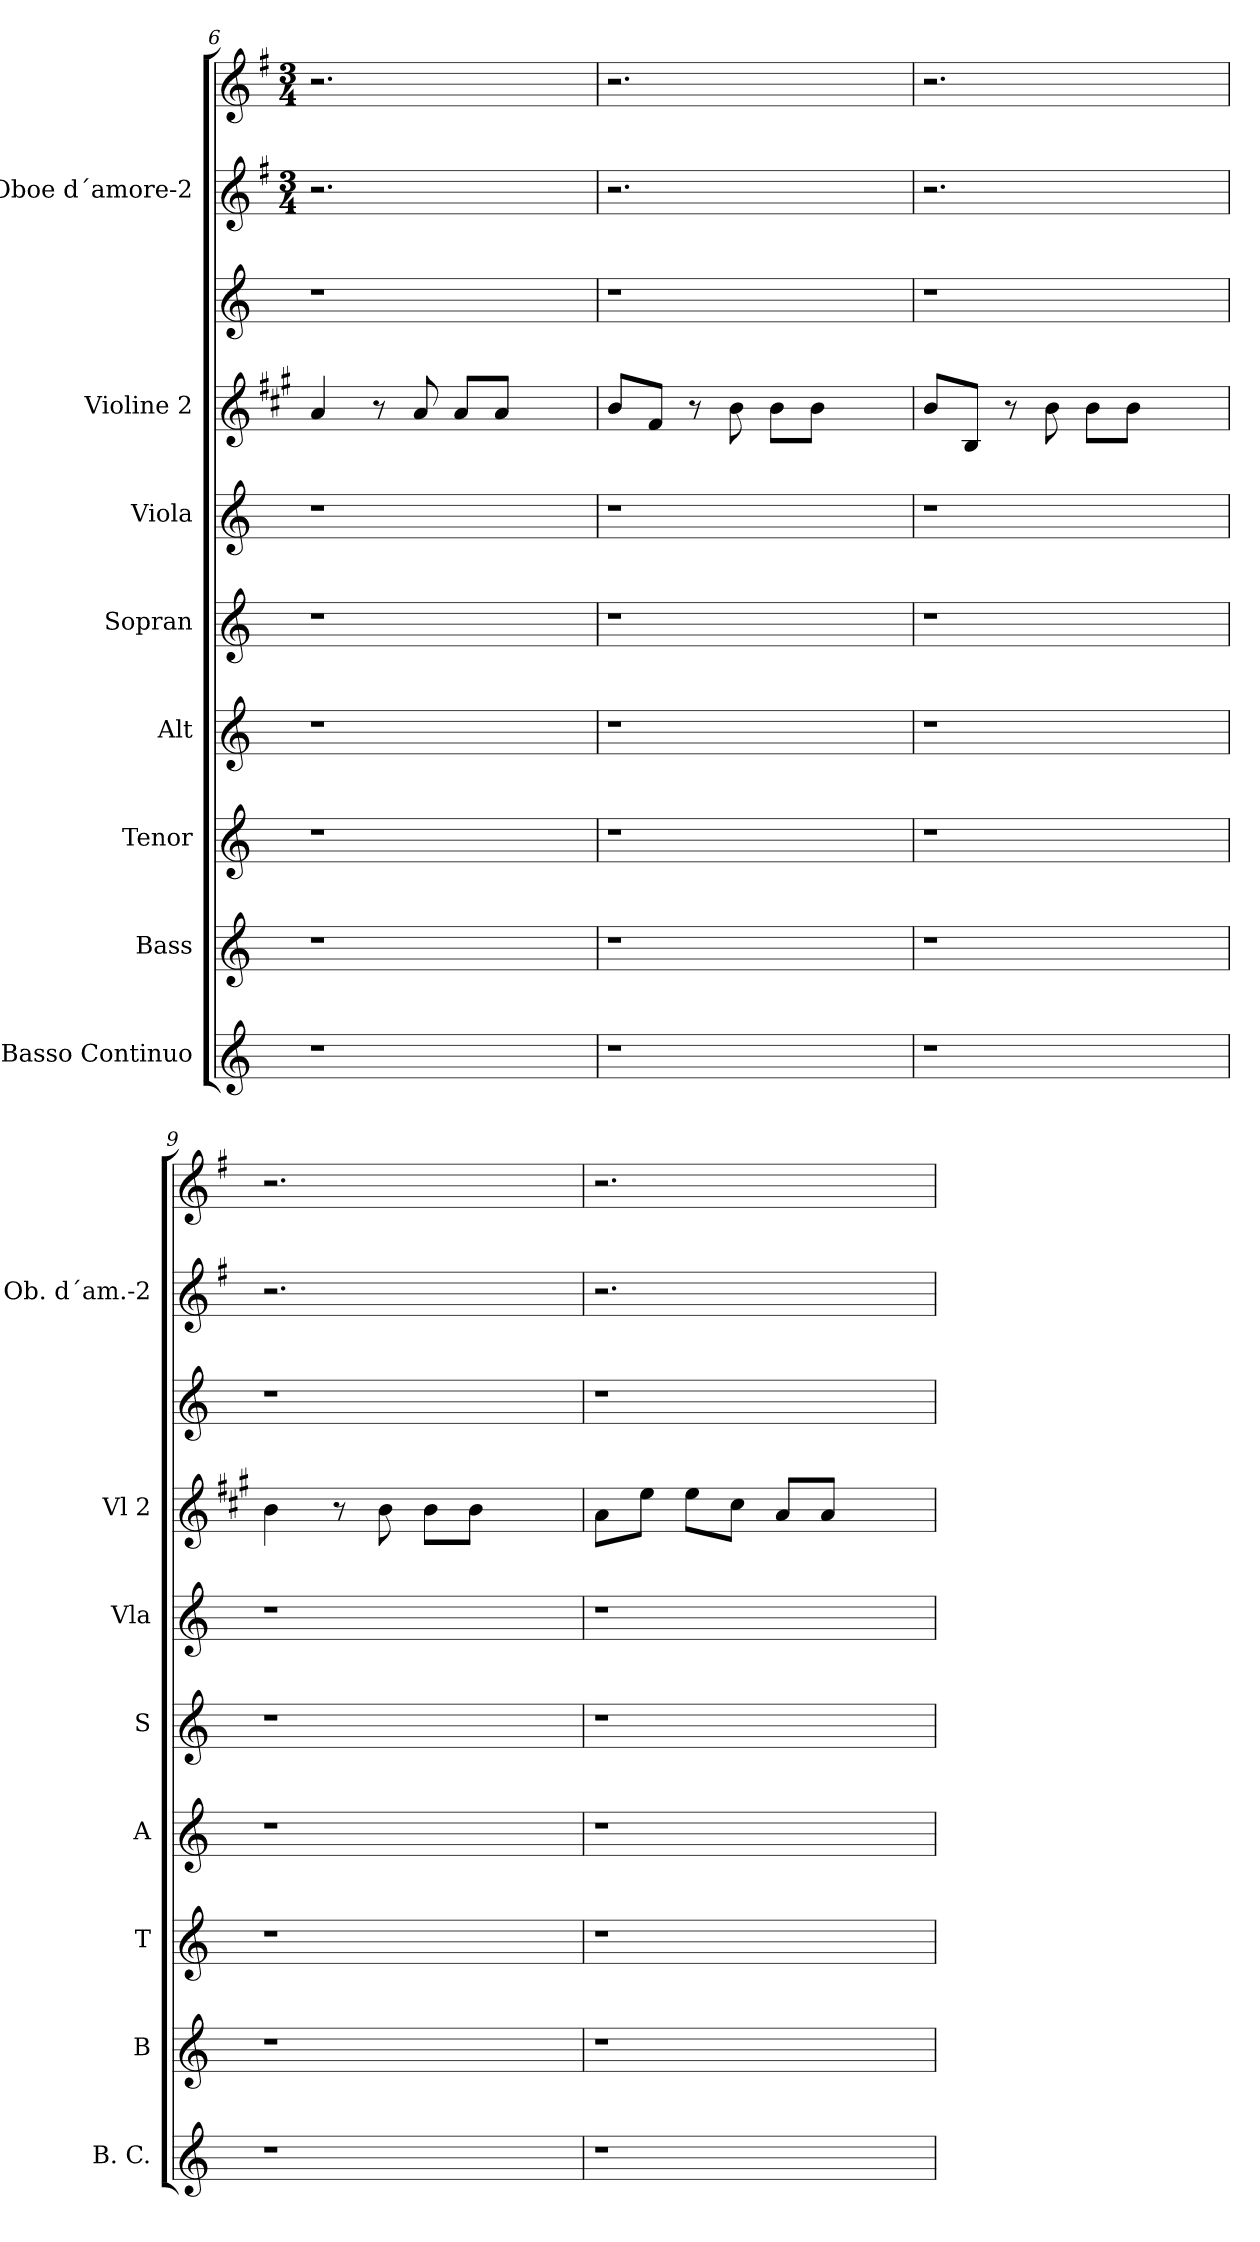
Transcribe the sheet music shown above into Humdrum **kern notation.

**kern	**kern	**kern	**kern	**kern	**kern	**kern	**kern	**kern	**kern
*part8	*part7	*part6	*part5	*part4	*part3	*part2	*part2	*part1	*part1
*staff10	*staff9	*staff8	*staff7	*staff6	*staff5	*staff4	*staff3	*staff2	*staff1
*I"Basso Continuo	*I"Bass	*I"Tenor	*I"Alt	*I"Sopran	*I"Viola	*I"Violine 2	*	*I"Oboe d´amore-2	*
*I'B. C.	*I'B	*I'T	*I'A	*I'S	*I'Vla	*I'Vl 2	*	*I'Ob. d´am.-2	*
*clefG2	*clefG2	*clefG2	*clefG2	*clefG2	*clefG2	*clefG2	*clefG2	*clefG2	*clefG2
*	*	*	*	*	*	*	*	*ITrd4c7	*ITrd4c7
*k[]	*k[]	*k[]	*k[]	*k[]	*k[]	*k[f#c#g#]	*	*k[]	*k[]
*	*	*	*	*	*	*	*	*M3/4	*M3/4
=6	=6	=6	=6	=6	=6	=6	=6	=6	=6
1r	1r	1r	1r	1r	1r	4a/	1r	2.r	2.r
.	.	.	.	.	.	8r	.	.	.
.	.	.	.	.	.	8a/	.	.	.
.	.	.	.	.	.	8a/L	.	.	.
.	.	.	.	.	.	8a/J	.	.	.
.	.	.	.	.	.	4ryy	.	4ryy	4ryy
=7	=7	=7	=7	=7	=7	=7	=7	=7	=7
1r	1r	1r	1r	1r	1r	8b/L	1r	2.r	2.r
.	.	.	.	.	.	8f#/J	.	.	.
.	.	.	.	.	.	8r	.	.	.
.	.	.	.	.	.	8b\	.	.	.
.	.	.	.	.	.	8b\L	.	.	.
.	.	.	.	.	.	8b\J	.	.	.
.	.	.	.	.	.	4ryy	.	4ryy	4ryy
=8	=8	=8	=8	=8	=8	=8	=8	=8	=8
1r	1r	1r	1r	1r	1r	8b/L	1r	2.r	2.r
.	.	.	.	.	.	8B/J	.	.	.
.	.	.	.	.	.	8r	.	.	.
.	.	.	.	.	.	8b\	.	.	.
.	.	.	.	.	.	8b\L	.	.	.
.	.	.	.	.	.	8b\J	.	.	.
.	.	.	.	.	.	4ryy	.	4ryy	4ryy
=9	=9	=9	=9	=9	=9	=9	=9	=9	=9
1r	1r	1r	1r	1r	1r	4b\	1r	2.r	2.r
.	.	.	.	.	.	8r	.	.	.
.	.	.	.	.	.	8b\	.	.	.
.	.	.	.	.	.	8b\L	.	.	.
.	.	.	.	.	.	8b\J	.	.	.
.	.	.	.	.	.	4ryy	.	4ryy	4ryy
!!LO:PB:g=z
=10	=10	=10	=10	=10	=10	=10	=10	=10	=10
1r	1r	1r	1r	1r	1r	8a\L	1r	2.r	2.r
.	.	.	.	.	.	8ee\J	.	.	.
.	.	.	.	.	.	8ee\L	.	.	.
.	.	.	.	.	.	8cc#\J	.	.	.
.	.	.	.	.	.	8a/L	.	.	.
.	.	.	.	.	.	8a/J	.	.	.
.	.	.	.	.	.	4ryy	.	4ryy	4ryy
=	=	=	=	=	=	=	=	=	=
*-	*-	*-	*-	*-	*-	*-	*-	*-	*-
